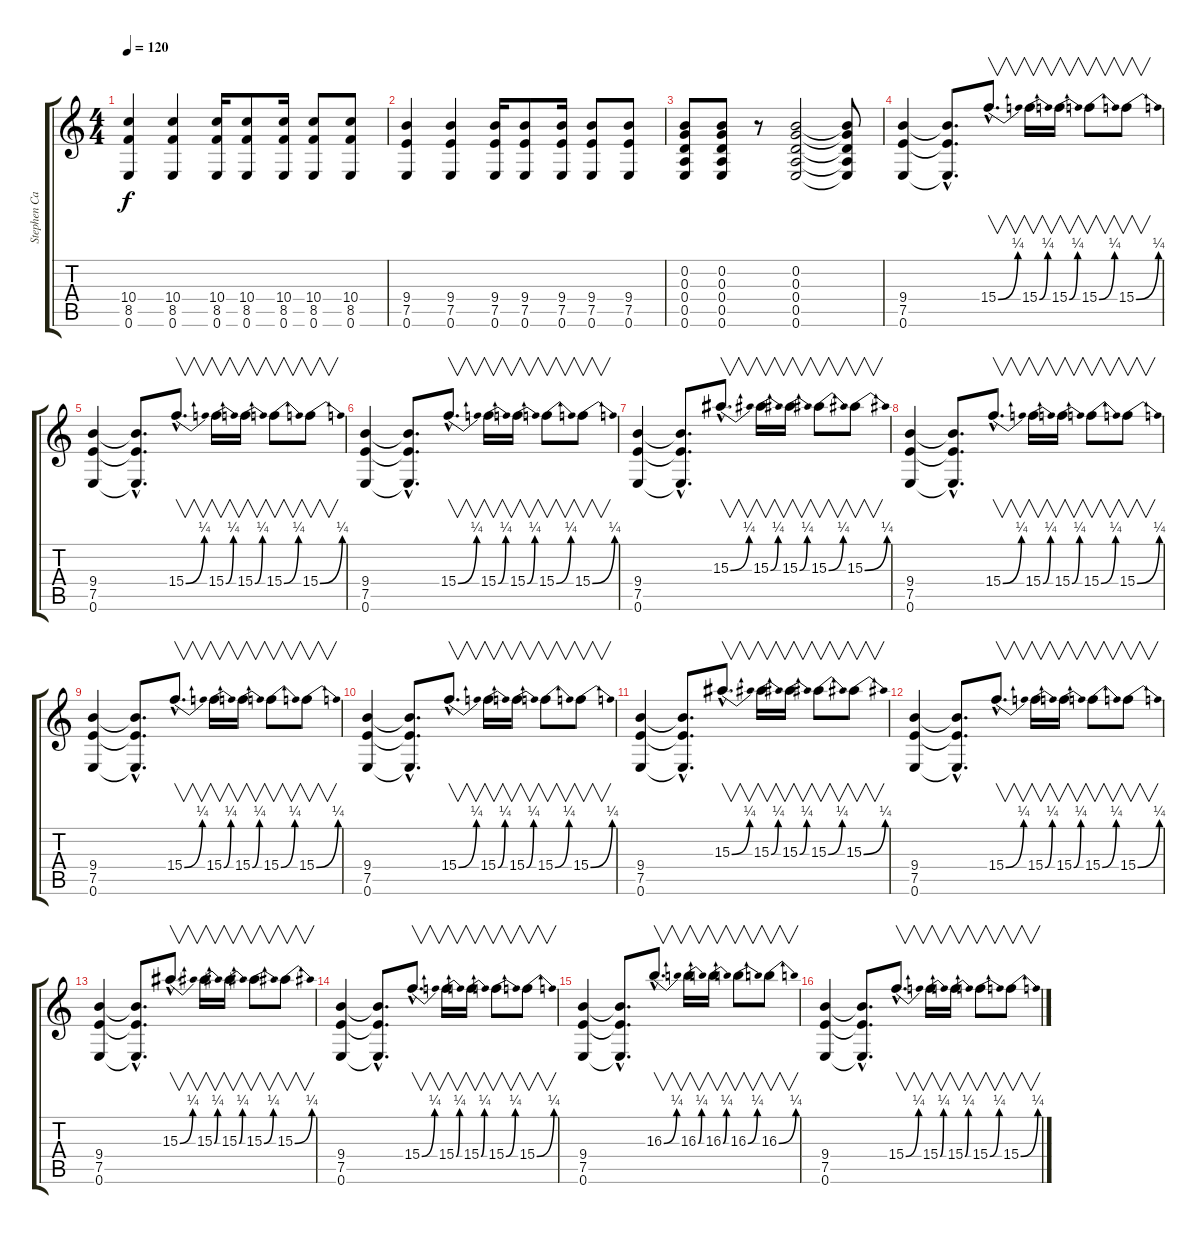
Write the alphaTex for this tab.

\track ("Stephen Carpenter" "Stephen Ca") {instrument distortionguitar}
\staff {score tabs}
\tuning (E4 B3 G3 D3 A2 E2) {hide}
\ts (4 4)
\tempo 120
\clef g2
\ks c
(10.4 8.5 0.6).4{dy f} (10.4 8.5 0.6).4 (10.4 8.5 0.6).16 (10.4 8.5 0.6).8 (10.4 8.5 0.6).16 (10.4 8.5 0.6).8 (10.4 8.5 0.6).8 |
(9.4 7.5 0.6).4 (9.4 7.5 0.6).4 (9.4 7.5 0.6).16 (9.4 7.5 0.6).8 (9.4 7.5 0.6).16 (9.4 7.5 0.6).8 (9.4 7.5 0.6).8 |
(0.2 0.3 0.4 0.5 0.6).8 (0.2 0.3 0.4 0.5 0.6).8 r.8 (0.2 0.3 0.4 0.5 0.6).2 (0.2{t} 0.3{t} 0.4{t} 0.5{t} 0.6{t}).8 |
(9.4 7.5 0.6).4 (9.4{hac t} 7.5{hac t} 0.6{hac t}).8{d} 15.4{be (bend 0 0 60 1) hac}.8{v d} 15.4{be (bend 0 0 60 1)}.16{v} 15.4{be (bend 0 0 60 1)}.16{v} 15.4{be (bend 0 0 60 1)}.8{v} 15.4{be (bend 0 0 60 1)}.8{v} |
(9.4 7.5 0.6).4 (9.4{hac t} 7.5{hac t} 0.6{hac t}).8{d} 15.4{be (bend 0 0 60 1) hac}.8{v d} 15.4{be (bend 0 0 60 1)}.16{v} 15.4{be (bend 0 0 60 1)}.16{v} 15.4{be (bend 0 0 60 1)}.8{v} 15.4{be (bend 0 0 60 1)}.8{v} |
(9.4 7.5 0.6).4 (9.4{hac t} 7.5{hac t} 0.6{hac t}).8{d} 15.4{be (bend 0 0 60 1) hac}.8{v d} 15.4{be (bend 0 0 60 1)}.16{v} 15.4{be (bend 0 0 60 1)}.16{v} 15.4{be (bend 0 0 60 1)}.8{v} 15.4{be (bend 0 0 60 1)}.8{v} |
(9.4 7.5 0.6).4 (9.4{hac t} 7.5{hac t} 0.6{hac t}).8{d} 15.3{be (bend 0 0 60 1) hac}.8{v d} 15.3{be (bend 0 0 60 1)}.16{v} 15.3{be (bend 0 0 60 1)}.16{v} 15.3{be (bend 0 0 60 1)}.8{v} 15.3{be (bend 0 0 60 1)}.8{v} |
(9.4 7.5 0.6).4 (9.4{hac t} 7.5{hac t} 0.6{hac t}).8{d} 15.4{be (bend 0 0 60 1) hac}.8{v d} 15.4{be (bend 0 0 60 1)}.16{v} 15.4{be (bend 0 0 60 1)}.16{v} 15.4{be (bend 0 0 60 1)}.8{v} 15.4{be (bend 0 0 60 1)}.8{v} |
(9.4 7.5 0.6).4 (9.4{hac t} 7.5{hac t} 0.6{hac t}).8{d} 15.4{be (bend 0 0 60 1) hac}.8{v d} 15.4{be (bend 0 0 60 1)}.16{v} 15.4{be (bend 0 0 60 1)}.16{v} 15.4{be (bend 0 0 60 1)}.8{v} 15.4{be (bend 0 0 60 1)}.8{v} |
(9.4 7.5 0.6).4 (9.4{hac t} 7.5{hac t} 0.6{hac t}).8{d} 15.4{be (bend 0 0 60 1) hac}.8{v d} 15.4{be (bend 0 0 60 1)}.16{v} 15.4{be (bend 0 0 60 1)}.16{v} 15.4{be (bend 0 0 60 1)}.8{v} 15.4{be (bend 0 0 60 1)}.8{v} |
(9.4 7.5 0.6).4 (9.4{hac t} 7.5{hac t} 0.6{hac t}).8{d} 15.3{be (bend 0 0 60 1) hac}.8{v d} 15.3{be (bend 0 0 60 1)}.16{v} 15.3{be (bend 0 0 60 1)}.16{v} 15.3{be (bend 0 0 60 1)}.8{v} 15.3{be (bend 0 0 60 1)}.8{v} |
(9.4 7.5 0.6).4 (9.4{hac t} 7.5{hac t} 0.6{hac t}).8{d} 15.4{be (bend 0 0 60 1) hac}.8{v d} 15.4{be (bend 0 0 60 1)}.16{v} 15.4{be (bend 0 0 60 1)}.16{v} 15.4{be (bend 0 0 60 1)}.8{v} 15.4{be (bend 0 0 60 1)}.8{v} |
(9.4 7.5 0.6).4 (9.4{hac t} 7.5{hac t} 0.6{hac t}).8{d} 15.3{be (bend 0 0 60 1) hac}.8{v d} 15.3{be (bend 0 0 60 1)}.16{v} 15.3{be (bend 0 0 60 1)}.16{v} 15.3{be (bend 0 0 60 1)}.8{v} 15.3{be (bend 0 0 60 1)}.8{v} |
(9.4 7.5 0.6).4 (9.4{hac t} 7.5{hac t} 0.6{hac t}).8{d} 15.4{be (bend 0 0 60 1) hac}.8{v d} 15.4{be (bend 0 0 60 1)}.16{v} 15.4{be (bend 0 0 60 1)}.16{v} 15.4{be (bend 0 0 60 1)}.8{v} 15.4{be (bend 0 0 60 1)}.8{v} |
(9.4 7.5 0.6).4 (9.4{hac t} 7.5{hac t} 0.6{hac t}).8{d} 16.3{be (bend 0 0 60 1) hac}.8{v d} 16.3{be (bend 0 0 60 1)}.16{v} 16.3{be (bend 0 0 60 1)}.16{v} 16.3{be (bend 0 0 60 1)}.8{v} 16.3{be (bend 0 0 60 1)}.8{v} |
(9.4 7.5 0.6).4 (9.4{hac t} 7.5{hac t} 0.6{hac t}).8{d} 15.4{be (bend 0 0 60 1) hac}.8{v d} 15.4{be (bend 0 0 60 1)}.16{v} 15.4{be (bend 0 0 60 1)}.16{v} 15.4{be (bend 0 0 60 1)}.8{v} 15.4{be (bend 0 0 60 1)}.8{v}
